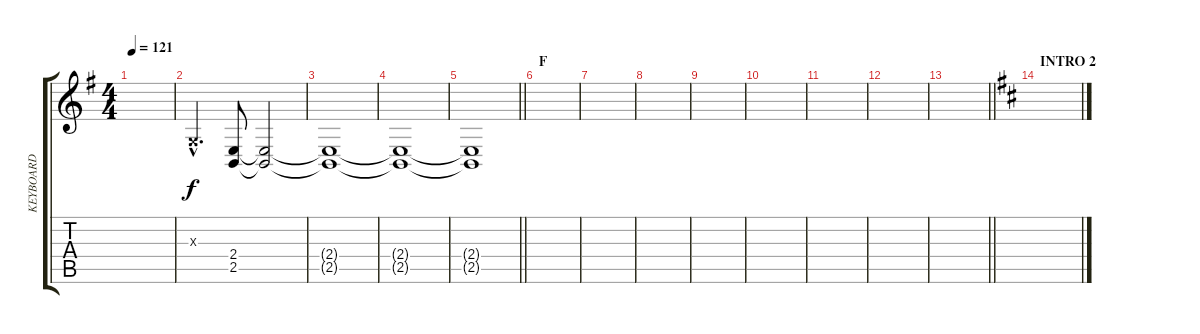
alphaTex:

\track ("KEYBOARD" "KEYBOARD") {instrument stringensemble2}
\staff {score tabs}
\tuning (E4 B3 G3 D3 A2 E2) {hide}
\ts (4 4)
\tempo 121
\clef g2
\ks g
|
0.3{hac x}.4{d} (2.4 2.5).8 (2.4{t} 2.5{t}).2 |
(2.4{t} 2.5{t}).1 |
(2.4{t} 2.5{t}).1 |
\barLineRight lightlight
(2.4{t} 2.5{t}).1 |
\section ("" "F")
|
|
|
|
|
|
|
\barLineRight lightlight
|
\section ("" "INTRO 2")
\ks d
